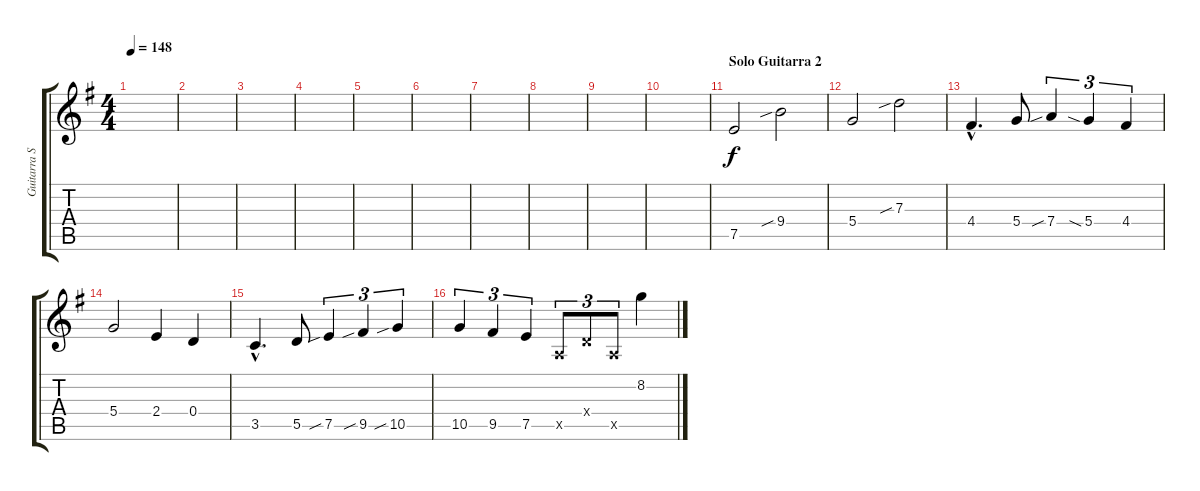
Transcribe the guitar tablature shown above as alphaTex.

\track ("Guitarra Solo" "Guitarra S") {instrument overdrivenguitar}
\staff {score tabs}
\tuning (E4 B3 G3 D3 A2 E2) {hide}
\ts (4 4)
\tempo 148
\clef g2
\ks g
|
|
|
|
|
|
|
|
|
|
\section ("" "Solo Guitarra 2")
7.5.2 9.4{sib}.2 |
5.4.2 7.3{sib}.2 |
4.4{hac}.4{d} 5.4.8 7.4{sib}.4{tu (3 2)} 5.4{sia}.4{tu (3 2)} 4.4.4{tu (3 2)} |
5.4.2 2.4.4 0.4.4 |
3.5{hac}.4{d} 5.5.8 7.5{sib}.4{tu (3 2)} 9.5{sib}.4{tu (3 2)} 10.5{sib}.4{tu (3 2)} |
10.5.4{tu (3 2)} 9.5.4{tu (3 2)} 7.5.4{tu (3 2)} 0.5{x}.8{tu (3 2)} 0.4{x}.8{tu (3 2)} 0.5{x}.8{tu (3 2)} 8.2.4
